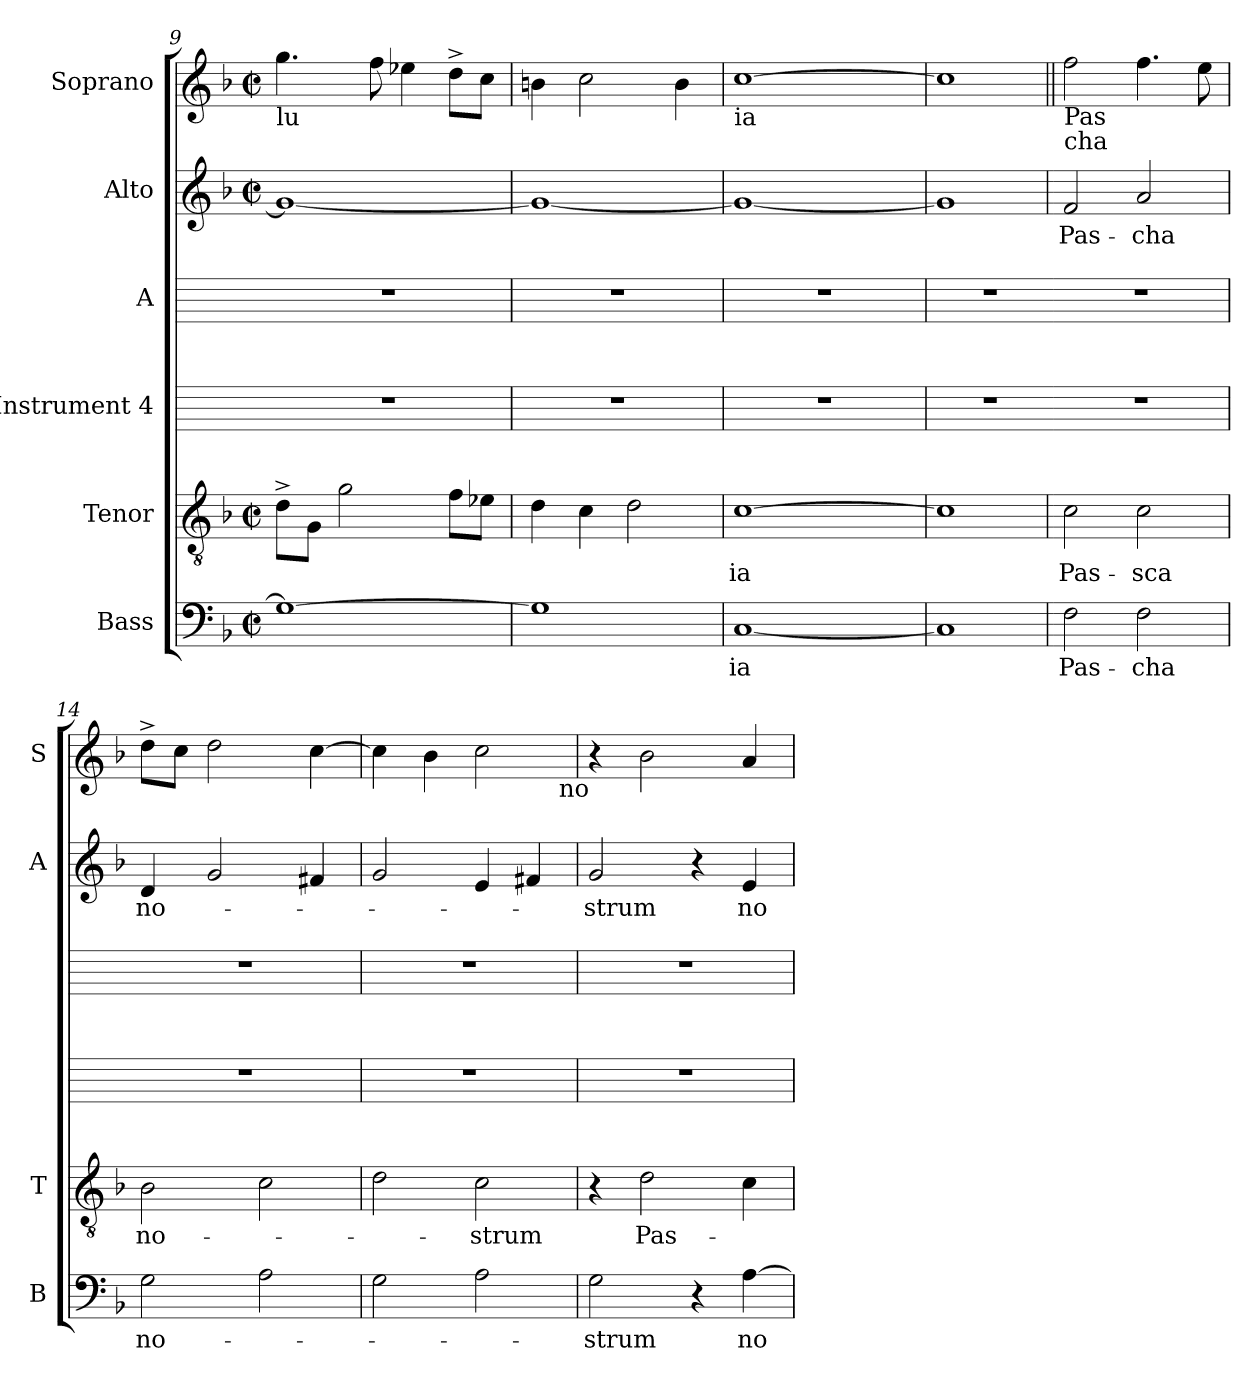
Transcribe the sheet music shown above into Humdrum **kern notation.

**kern	**text	**kern	**text	**kern	**kern	**kern	**text	**kern
*part6	*part6	*part5	*part5	*part4	*part3	*part2	*part2	*part1
*staff6	*staff6	*staff5	*staff5	*staff4	*staff3	*staff2	*staff2	*staff1
*I"Bass	*	*I"Tenor	*	*I"Instrument 4	*I"A	*I"Alto	*	*I"Soprano
*I'B	*	*I'T	*	*	*	*I'A	*	*I'S
*clefF4	*	*clefGv2	*	*	*	*clefG2	*	*clefG2
*	*	*	*	*	*ITrd-3c-5	*	*	*
*k[b-]	*	*k[b-]	*	*	*	*k[b-]	*	*k[b-]
*F:	*	*F:	*	*	*	*F:	*	*F:
*M2/2	*	*M2/2	*	*	*	*M2/2	*	*M2/2
*met(c|)	*	*met(c|)	*	*	*	*met(c|)	*	*met(c|)
=9	=9	=9	=9	=9	=9	=9	=9	=9
1G_>	.	8d^<\L	.	1r	1r	1g_<	.	4.gg\
.	.	8G\J	.	.	.	.	.	.
.	.	2g\	.	.	.	.	.	.
.	.	.	.	.	.	.	.	8ff\
.	.	.	.	.	.	.	.	4ee-X\
.	.	8f\L	.	.	.	.	.	8dd^<\L
.	.	8e-X\J	.	.	.	.	.	8cc\J
!	!	!	!	!	!	!	!	!LO:TX:b:t=lu
=10	=10	=10	=10	=10	=10	=10	=10	=10
1G]	.	4d\	.	1r	1r	1g_>	.	4bn\
.	.	4c\	.	.	.	.	.	2cc\
.	.	2d\	.	.	.	.	.	.
.	.	.	.	.	.	.	.	4b\
!!LO:PB:g=z
=11	=11	=11	=11	=11	=11	=11	=11	=11
!	!LO:LY:b:cj	!	!LO:LY:b:cj	!	!	!	!	!
*	*	*^	*	*	*	*	*	*
[<1C	-ia	[>1c	16.ryy	-ia	1r	1r	1g_<	.	[>1cc
.	.	.	2ryy	.	.	.	.	.	.
.	.	.	4ryy	.	.	.	.	.	.
.	.	.	8ryy	.	.	.	.	.	.
.	.	.	32ryy	.	.	.	.	.	.
!	!	!	!	!	!	!	!	!	!LO:TX:b:t=ia
*	*	*v	*v	*	*	*	*	*	*
=12	=12	=12	=12	=12	=12	=12	=12	=12
1C]	.	1c]	.	1r	1r	1g]	.	1cc]
=13	=13||	=13	=13||	=13	=13	=13	=13||	=13||
!	!LO:LY:b:cj	!	!LO:LY:b:cj	!	!	!	!LO:LY:b:cj	!
2F\	Pas-	2c\	Pas-	1r	1r	2f/	Pas-	2ff\
!	!LO:LY:b:cj	!	!LO:LY:b:cj	!	!	!	!LO:LY:b:cj	!
2F\	-cha	2c\	-sca	.	.	2a/	-cha	4.ff\
.	.	.	.	.	.	.	.	8ee\
!	!	!	!	!	!	!	!	!LO:TX:b:t=Pas
!	!	!	!	!	!	!	!	!LO:TX:b:t=cha
=14	=14	=14	=14	=14	=14	=14	=14	=14
!	!LO:LY:b:cj	!	!LO:LY:b:cj	!	!	!	!LO:LY:b:cj	!
2G\	no-	2B-\	no-	1r	1r	4d/	no-	8dd^<\L
.	.	.	.	.	.	.	.	8cc\J
.	.	.	.	.	.	2g/	.	2dd\
2A\	.	2c\	.	.	.	.	.	.
.	.	.	.	.	.	4f#X/	.	[>4cc\
=15	=15	=15	=15	=15	=15	=15	=15	=15
2G\	.	2d\	.	1r	1r	2g/	.	4cc\]
.	.	.	.	.	.	.	.	4b-\
!	!	!	!LO:LY:b:cj	!	!	!	!	!
2A\	.	2c\	-strum	.	.	4e/	.	2cc\
.	.	.	.	.	.	4f#X/	.	.
=16	=16	=16	=16	=16	=16	=16	=16	=16
!	!LO:LY:b:cj	!	!	!	!	!	!LO:LY:b:cj	!
2G\	-strum	4r	.	1r	1r	2g/	-strum	4r
!	!	!	!LO:LY:b:cj	!	!	!	!	!
.	.	2d\	Pas-	.	.	.	.	2b-\
4r	.	.	.	.	.	4r	.	.
!	!LO:LY:b:cj	!	!	!	!	!	!LO:LY:b:cj	!
[<4A\	no-	4c\	.	.	.	4e/	no-	4a/
!	!	!	!	!	!	!	!	!LO:TX:b:t=no
=	=	=	=	=	=	=	=	=
*-	*-	*-	*-	*-	*-	*-	*-	*-
